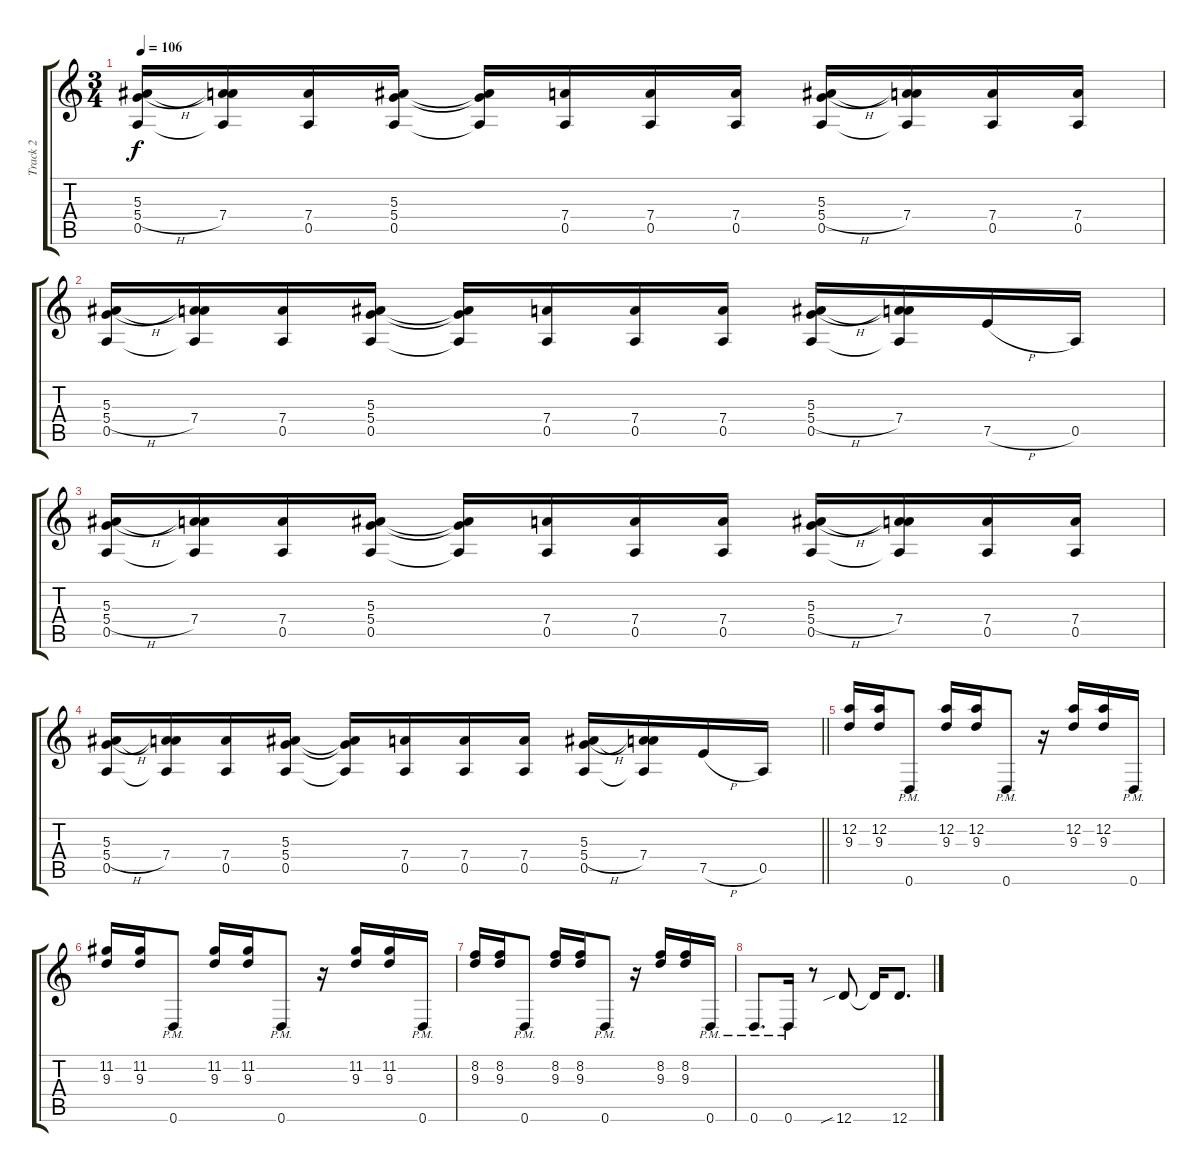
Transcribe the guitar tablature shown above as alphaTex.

\track ("Track 2" "Track 2") {instrument distortionguitar}
\staff {score tabs}
\tuning (E4 A3 F3 D3 A2 D2) {hide}
\ts (3 4)
\tempo 106
\clef g2
\ks c
(5.3 5.4{h} 0.5).16{dy f} (5.3{t} 7.4 0.5{t}).16 (7.4 0.5).16 (5.3 5.4 0.5).16 (5.3{t} 5.4{t} 0.5{t}).16 (7.4 0.5).16 (7.4 0.5).16 (7.4 0.5).16 (5.3 5.4{h} 0.5).16 (5.3{t} 7.4 0.5{t}).16 (7.4 0.5).16 (7.4 0.5).16 |
(5.3 5.4{h} 0.5).16 (5.3{t} 7.4 0.5{t}).16 (7.4 0.5).16 (5.3 5.4 0.5).16 (5.3{t} 5.4{t} 0.5{t}).16 (7.4 0.5).16 (7.4 0.5).16 (7.4 0.5).16 (5.3 5.4{h} 0.5).16 (5.3{t} 7.4 0.5{t}).16 7.5{h}.16 0.5.16 |
(5.3 5.4{h} 0.5).16 (5.3{t} 7.4 0.5{t}).16 (7.4 0.5).16 (5.3 5.4 0.5).16 (5.3{t} 5.4{t} 0.5{t}).16 (7.4 0.5).16 (7.4 0.5).16 (7.4 0.5).16 (5.3 5.4{h} 0.5).16 (5.3{t} 7.4 0.5{t}).16 (7.4 0.5).16 (7.4 0.5).16 |
\barLineRight lightlight
(5.3 5.4{h} 0.5).16 (5.3{t} 7.4 0.5{t}).16 (7.4 0.5).16 (5.3 5.4 0.5).16 (5.3{t} 5.4{t} 0.5{t}).16 (7.4 0.5).16 (7.4 0.5).16 (7.4 0.5).16 (5.3 5.4{h} 0.5).16 (5.3{t} 7.4 0.5{t}).16 7.5{h}.16 0.5.16 |
\section ("" "")
(12.2 9.3).16 (12.2 9.3).16 0.6{pm}.8 (12.2 9.3).16 (12.2 9.3).16 0.6{pm}.8 r.16 (12.2 9.3).16 (12.2 9.3).16 0.6{pm}.16 |
(11.2 9.3).16 (11.2 9.3).16 0.6{pm}.8 (11.2 9.3).16 (11.2 9.3).16 0.6{pm}.8 r.16 (11.2 9.3).16 (11.2 9.3).16 0.6{pm}.16 |
(8.2 9.3).16 (8.2 9.3).16 0.6{pm}.8 (8.2 9.3).16 (8.2 9.3).16 0.6{pm}.8 r.16 (8.2 9.3).16 (8.2 9.3).16 0.6{pm}.16 |
0.6{pm}.8{d} 0.6{pm}.16 r.8 12.6{sib}.8 12.6{t}.16 12.6.8{d}
